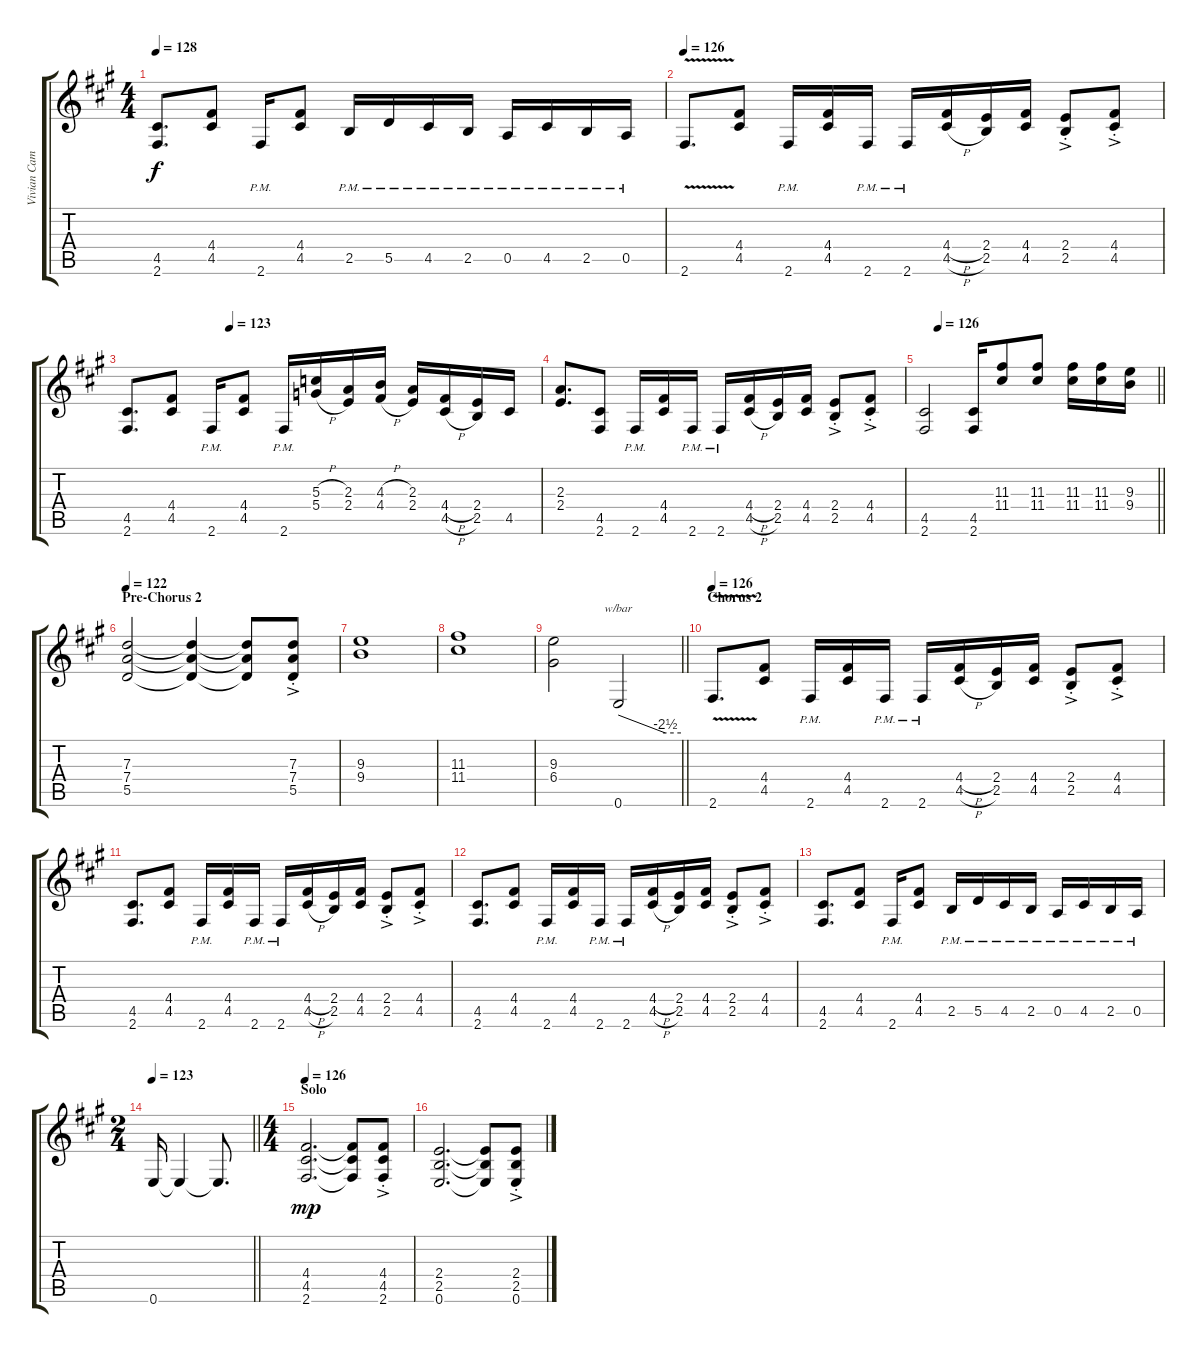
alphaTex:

\track ("Vivian Campbell R" "Vivian Cam") {instrument distortionguitar}
\staff {score tabs}
\tuning (E4 B3 G3 D3 A2 E2) {hide}
\ts (4 4)
\tempo 128
\clef g2
\ks f#minor
(4.5 2.6).8{d dy f} (4.4 4.5).8 2.6{pm}.16 (4.4 4.5).8 2.5{pm}.16 5.5{pm}.16 4.5{pm}.16 2.5{pm}.16 0.5{pm}.16 4.5{pm}.16 2.5{pm}.16 0.5{pm}.16 |
\tempo 126
2.6{v}.8{d} (4.4 4.5).8 2.6{pm}.16 (4.4 4.5).16 2.6{pm}.16 2.6{pm}.16 (4.4{h} 4.5{h}).16 (2.4 2.5).16 (4.4 4.5).16 (2.4{ac st} 2.5{ac st}).8 (4.4{ac st} 4.5{ac st}).8 |
\tempo (123 0.25)
(4.5 2.6).8{d} (4.4 4.5).8 2.6{pm}.16 (4.4 4.5).8 2.6{pm}.16 (5.3{h} 5.4{h}).16 (2.3 2.4).16 (4.3{h} 4.4{h}).16 (2.3 2.4).16 (4.4{h} 4.5{h}).16 (2.4 2.5).16 4.5.16 |
(2.3 2.4).8{d} (4.5 2.6).8 2.6{pm}.16 (4.4 4.5).16 2.6{pm}.16 2.6{pm}.16 (4.4{h} 4.5{h}).16 (2.4 2.5).16 (4.4 4.5).16 (2.4{ac st} 2.5{ac st}).8 (4.4{ac st} 4.5{ac st}).8 |
\tempo (126 0.0625)
\barLineRight lightlight
(4.5 2.6).2 (4.5 2.6).16 (11.3 11.4).8 (11.3 11.4).8 (11.3 11.4).16 (11.3 11.4).16 (9.3 9.4).16 |
\section ("" "Pre-Chorus 2")
\tempo 122
(7.3 7.4 5.5).2 (7.3{t} 7.4{t} 5.5{t}).4 (7.3{t} 7.4{t} 5.5{t}).8 (7.3{ac st} 7.4{ac st} 5.5{ac st}).8 |
(9.3 9.4).1 |
(11.3 11.4).1 |
\barLineRight lightlight
(9.3 6.4).2 0.6.2{tbe (custom default 0 0 45 -10 60 -10)} |
\section ("" "Chorus 2")
\tempo 126
2.6{v}.8{d} (4.4 4.5).8 2.6{pm}.16 (4.4 4.5).16 2.6{pm}.16 2.6{pm}.16 (4.4{h} 4.5{h}).16 (2.4 2.5).16 (4.4 4.5).16 (2.4{ac st} 2.5{ac st}).8 (4.4{ac st} 4.5{ac st}).8 |
(4.5 2.6).8{d} (4.4 4.5).8 2.6{pm}.16 (4.4 4.5).16 2.6{pm}.16 2.6{pm}.16 (4.4{h} 4.5{h}).16 (2.4 2.5).16 (4.4 4.5).16 (2.4{ac st} 2.5{ac st}).8 (4.4{ac st} 4.5{ac st}).8 |
(4.5 2.6).8{d} (4.4 4.5).8 2.6{pm}.16 (4.4 4.5).16 2.6{pm}.16 2.6{pm}.16 (4.4{h} 4.5{h}).16 (2.4 2.5).16 (4.4 4.5).16 (2.4{ac st} 2.5{ac st}).8 (4.4{ac st} 4.5{ac st}).8 |
(4.5 2.6).8{d} (4.4 4.5).8 2.6{pm}.16 (4.4 4.5).8 2.5{pm}.16 5.5{pm}.16 4.5{pm}.16 2.5{pm}.16 0.5{pm}.16 4.5{pm}.16 2.5{pm}.16 0.5{pm}.16 |
\ts (2 4)
\tempo 123
\barLineRight lightlight
0.6.16 0.6{t}.4 0.6{t}.8{d} |
\ts (4 4)
\section ("" "Solo")
\tempo 126
(4.4 4.5 2.6).2{d dy mp} (4.4{t} 4.5{t} 2.6{t}).8 (4.4{ac st} 4.5{ac st} 2.6{ac st}).8 |
(2.4 2.5 0.6).2{d} (2.4{t} 2.5{t} 0.6{t}).8 (2.4{ac st} 2.5{ac st} 0.6{ac st}).8
